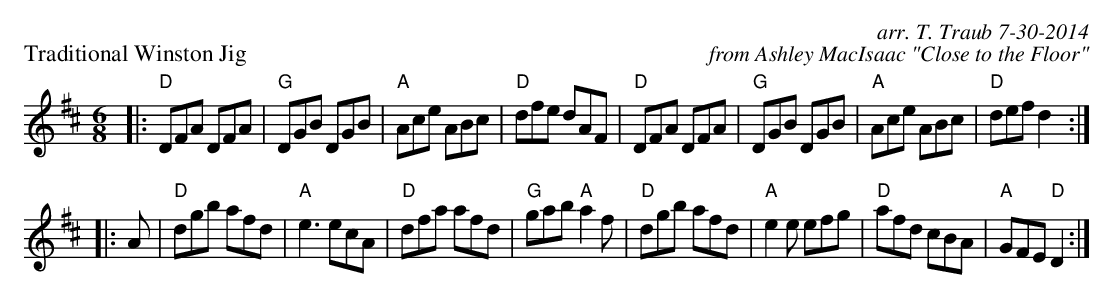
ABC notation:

X:1
P: Traditional Winston Jig
M: 6/8
L: 1/8
C: arr. T. Traub 7-30-2014
C: from Ashley MacIsaac "Close to the Floor"
K: D
|: "D"DFA DFA|"G"DGB DGB|"A"Ace ABc|"D"dfe dAF|"D"DFA DFA|"G"DGB DGB|"A"Ace ABc|"D"def d2:|
|: A|"D"dgb afd|"A"e3 ecA|"D"dfa afd|"G"gab "A"a2 f|"D"dgb afd|"A"e2 e efg|"D"afd cBA|"A"GFE "D"D2 :|
